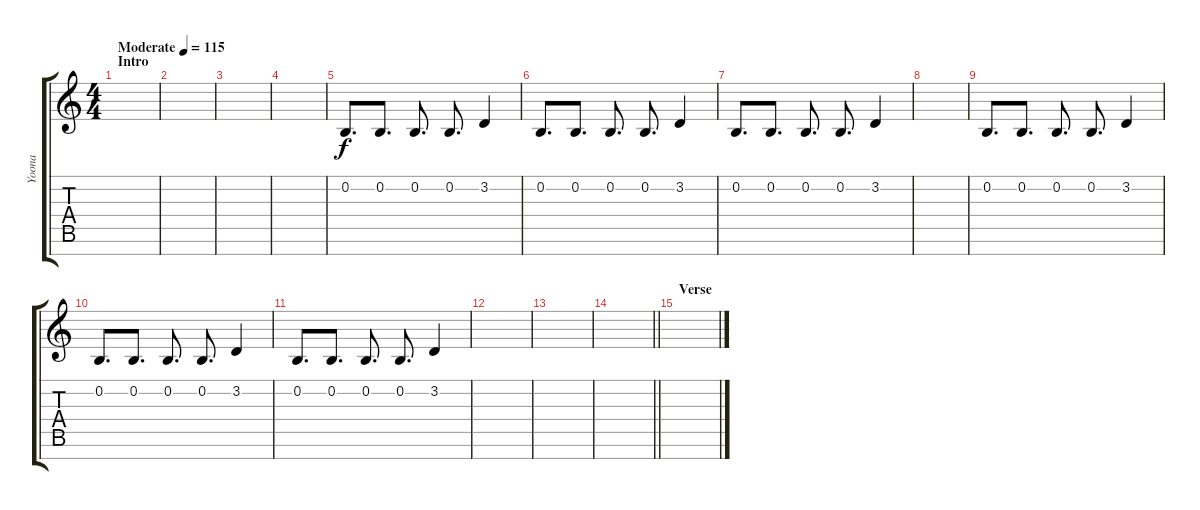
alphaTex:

\track ("Yoona" "Yoona") {instrument altosax}
\staff {score tabs}
\tuning (E4 B3 G3 D3 A2 E2 B1) {hide}
\ts (4 4)
\section ("" "Intro")
\tempo (115 "Moderate")
\clef g2
\ks c
|
|
|
|
0.2.8{d} 0.2.8{d} 0.2.8{d} 0.2.8{d} 3.2.4 |
0.2.8{d} 0.2.8{d} 0.2.8{d} 0.2.8{d} 3.2.4 |
0.2.8{d} 0.2.8{d} 0.2.8{d} 0.2.8{d} 3.2.4 |
|
0.2.8{d} 0.2.8{d} 0.2.8{d} 0.2.8{d} 3.2.4 |
0.2.8{d} 0.2.8{d} 0.2.8{d} 0.2.8{d} 3.2.4 |
0.2.8{d} 0.2.8{d} 0.2.8{d} 0.2.8{d} 3.2.4 |
|
|
\barLineRight lightlight
|
\section ("" "Verse")
